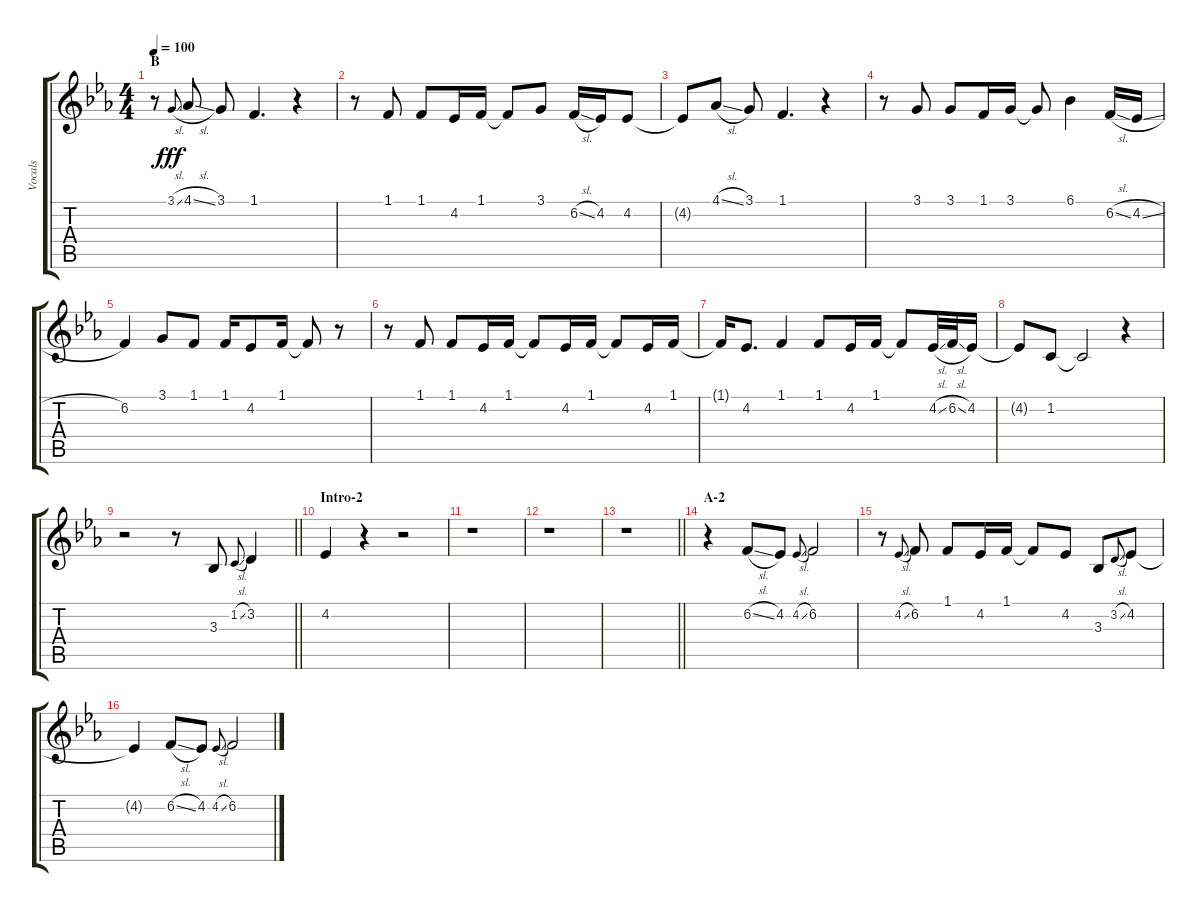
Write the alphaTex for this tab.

\track ("Vocals" "Vocals") {instrument voiceoohs}
\staff {score tabs}
\tuning (E4 B3 G3 D3 A2 E2) {hide}
\ts (4 4)
\section ("" "B")
\tempo 100
\clef g2
\ks eb
r.8{dy fff} 3.1{sl}.8{gr onbeat} 4.1{sl}.8 3.1.8 1.1.4{d} r.4 |
r.8 1.1.8 1.1.8 4.2.16 1.1.16 1.1{t}.8 3.1.8 6.2{sl}.16 4.2.16 4.2.8 |
4.2{t}.8 4.1{sl}.8 3.1.8 1.1.4{d} r.4 |
r.8 3.1.8 3.1.8 1.1.16 3.1.16 3.1{t}.8 6.1.4 6.2{sl}.16 4.2{sl}.16 |
6.2.4 3.1.8 1.1.8 1.1.16 4.2.8 1.1.16 1.1{t}.8 r.8 |
r.8 1.1.8 1.1.8 4.2.16 1.1.16 1.1{t}.8 4.2.16 1.1.16 1.1{t}.8 4.2.16 1.1.16 |
1.1{t}.16 4.2.8{d} 1.1.4 1.1.8 4.2.16 1.1.16 1.1{t}.8 4.2{sl}.32 6.2{sl}.32 4.2.16 |
4.2{t}.8 1.2.8 1.2{t}.2 r.4 |
\barLineRight lightlight
r.2 r.8 3.3.8 1.2{sl}.8{gr onbeat} 3.2.4 |
\section ("" "Intro-2")
4.2.4 r.4 r.2 |
r.1 |
r.1 |
\barLineRight lightlight
r.1 |
\section ("" "A-2")
r.4 6.2{sl}.8 4.2.8 4.2{sl}.8{gr onbeat} 6.2.2 |
r.8 4.2{sl}.8{gr onbeat} 6.2.8 1.1.8 4.2.16 1.1.16 1.1{t}.8 4.2.8 3.3.8 3.2{sl}.8{gr onbeat} 4.2.8 |
4.2{t}.4 6.2{sl}.8 4.2.8 4.2{sl}.8{gr onbeat} 6.2.2
